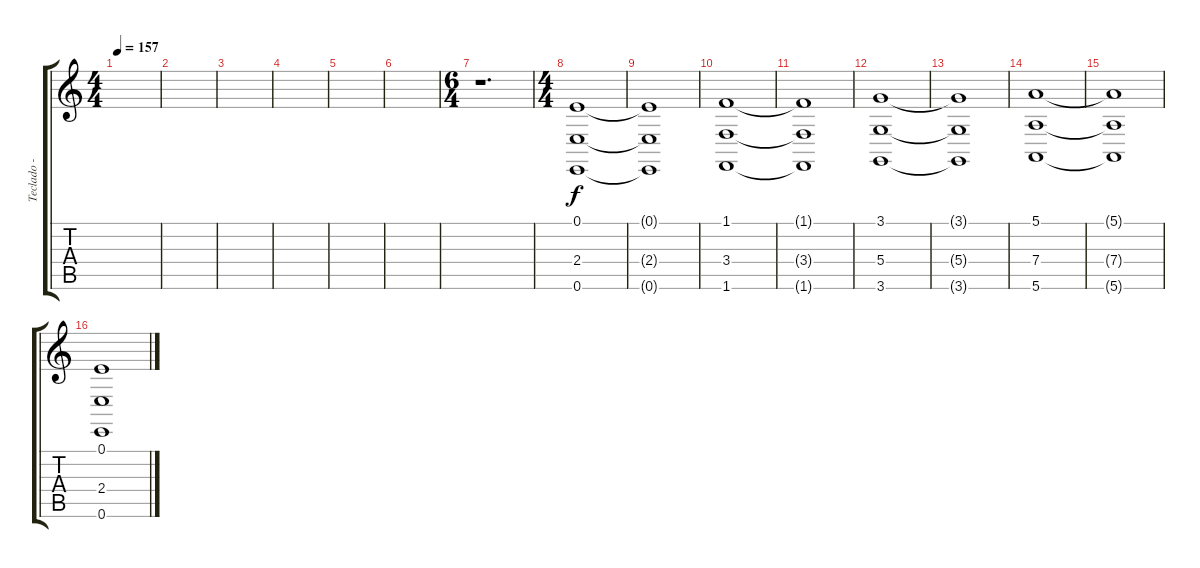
\track ("Teclado - Optional" "Teclado - ") {instrument synthstrings2}
\staff {score tabs}
\tuning (E4 B3 G3 D3 A2 E2) {hide}
\ts (4 4)
\tempo 157
\clef g2
\ks c
|
|
|
|
|
|
\ts (6 4)
r.1{d} |
\ts (4 4)
(0.1 2.4 0.6).1 |
(0.1{t} 2.4{t} 0.6{t}).1 |
(1.1 3.4 1.6).1 |
(1.1{t} 3.4{t} 1.6{t}).1 |
(3.1 5.4 3.6).1 |
(3.1{t} 5.4{t} 3.6{t}).1 |
(5.1 7.4 5.6).1 |
(5.1{t} 7.4{t} 5.6{t}).1 |
(0.1 2.4 0.6).1
